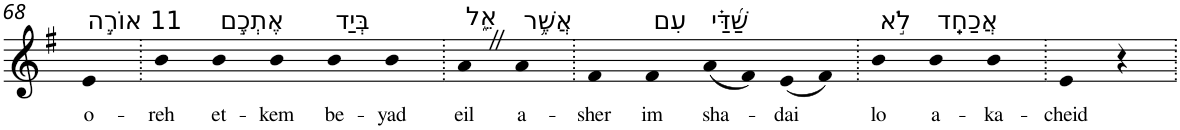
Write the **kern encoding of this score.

**kern	**text
*part1	*part1
*staff1	*staff1
*I"Piano	*
*I'Pno	*
!!LO:PB:g=z
*clefG2	*
*k[f#]	*
*G:	*
=68	=68
!LO:TX:a:t=11 אוֹרֶ֣ה	!
!	!LO:LY:b
4e	o-
=69.	=69.
!	!LO:LY:b
4b	-reh
!LO:TX:a:t=אֶתְכֶ֣ם	!
!	!LO:LY:b
4b	et-
!	!LO:LY:b
4b	-kem
!LO:TX:a:t=בְּיַד	!
!	!LO:LY:b
4b	be-
!	!LO:LY:b
4b	-yad
=70.	=70.
!LO:TX:a:t=אֵ֑ל	!
!	!LO:LY:b
4aZ	eil
!LO:TX:a:t=אֲשֶׁ֥ר	!
!	!LO:LY:b
4a	a-
=71.	=71.
!	!LO:LY:b
4f#	-sher
!LO:TX:a:t=עִם	!
!	!LO:LY:b
4f#	im
!LO:TX:a:t=שַׁ֝דַּ֗י	!
!	!LO:LY:b
(8a	sha-
8f#)	.
!	!LO:LY:b
(8e	-dai
8f#)	.
=72.	=72.
!LO:TX:a:t=לֹ֣א	!
!	!LO:LY:b
4b	lo
!LO:TX:a:t=אֲכַחֵֽד	!
!	!LO:LY:b
4b	a-
!	!LO:LY:b
4b	-ka-
=73.	=73.
!	!LO:LY:b
4e	-cheid
4r	.
=.	=.
*-	*-
